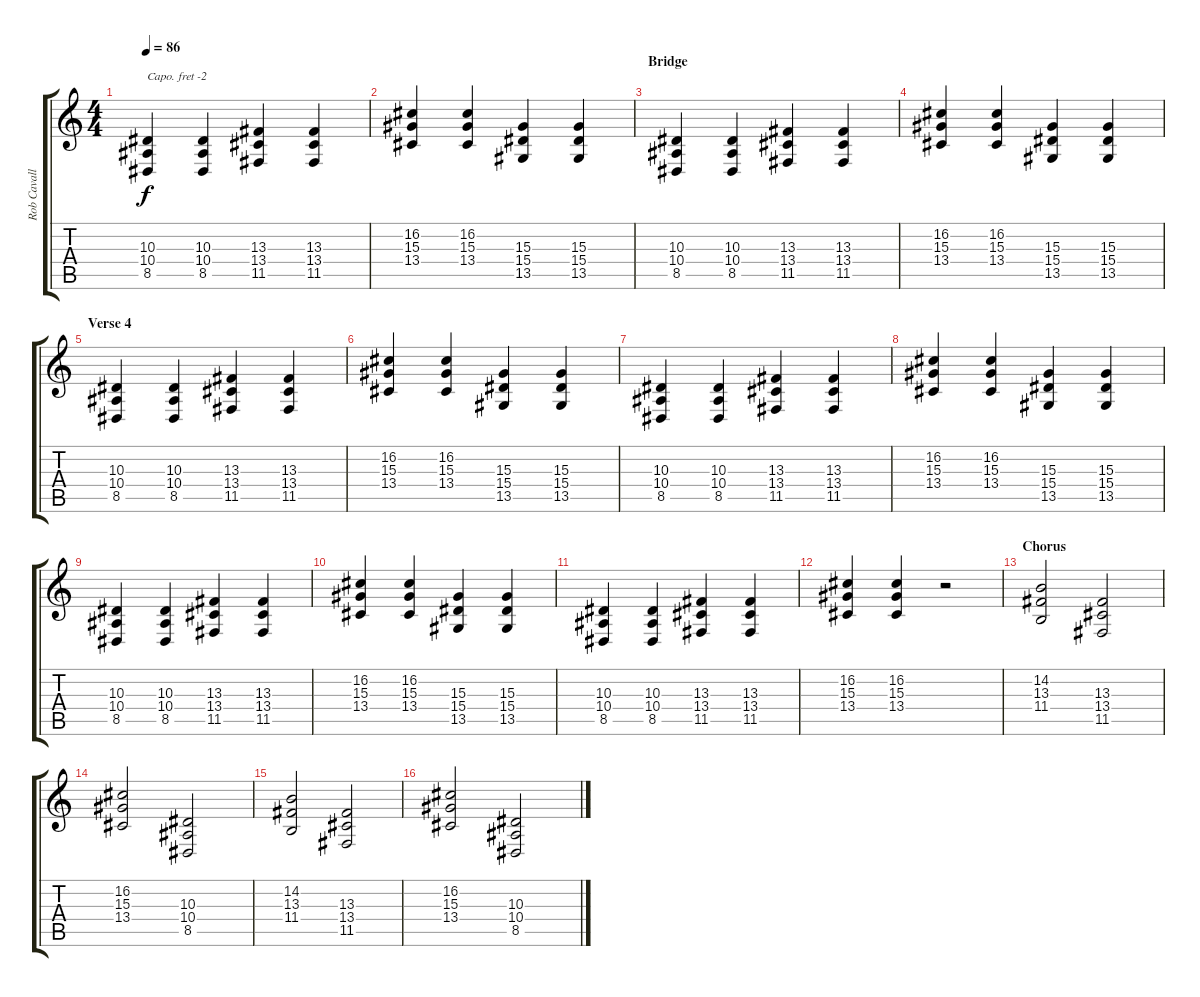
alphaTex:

\track ("Rob Cavallo (Piano)" "Rob Cavall") {instrument brightacousticpiano}
\staff {score tabs}
\capo -2
\tuning (E4 B3 G3 D3 A2 E2) {hide}
\ts (4 4)
\tempo 86
\clef g2
\ks c
(10.3 10.4 8.5).4{dy f} (10.3 10.4 8.5).4 (13.3 13.4 11.5).4 (13.3 13.4 11.5).4 |
(16.2 15.3 13.4).4 (16.2 15.3 13.4).4 (15.3 15.4 13.5).4 (15.3 15.4 13.5).4 |
\section ("" "Bridge")
(10.3 10.4 8.5).4 (10.3 10.4 8.5).4 (13.3 13.4 11.5).4 (13.3 13.4 11.5).4 |
(16.2 15.3 13.4).4 (16.2 15.3 13.4).4 (15.3 15.4 13.5).4 (15.3 15.4 13.5).4 |
\section ("" "Verse 4")
(10.3 10.4 8.5).4 (10.3 10.4 8.5).4 (13.3 13.4 11.5).4 (13.3 13.4 11.5).4 |
(16.2 15.3 13.4).4 (16.2 15.3 13.4).4 (15.3 15.4 13.5).4 (15.3 15.4 13.5).4 |
(10.3 10.4 8.5).4 (10.3 10.4 8.5).4 (13.3 13.4 11.5).4 (13.3 13.4 11.5).4 |
(16.2 15.3 13.4).4 (16.2 15.3 13.4).4 (15.3 15.4 13.5).4 (15.3 15.4 13.5).4 |
(10.3 10.4 8.5).4 (10.3 10.4 8.5).4 (13.3 13.4 11.5).4 (13.3 13.4 11.5).4 |
(16.2 15.3 13.4).4 (16.2 15.3 13.4).4 (15.3 15.4 13.5).4 (15.3 15.4 13.5).4 |
(10.3 10.4 8.5).4 (10.3 10.4 8.5).4 (13.3 13.4 11.5).4 (13.3 13.4 11.5).4 |
(16.2 15.3 13.4).4 (16.2 15.3 13.4).4 r.2 |
\section ("" "Chorus")
(14.2 13.3 11.4).2 (13.3 13.4 11.5).2 |
(16.2 15.3 13.4).2 (10.3 10.4 8.5).2 |
(14.2 13.3 11.4).2 (13.3 13.4 11.5).2 |
(16.2 15.3 13.4).2 (10.3 10.4 8.5).2
